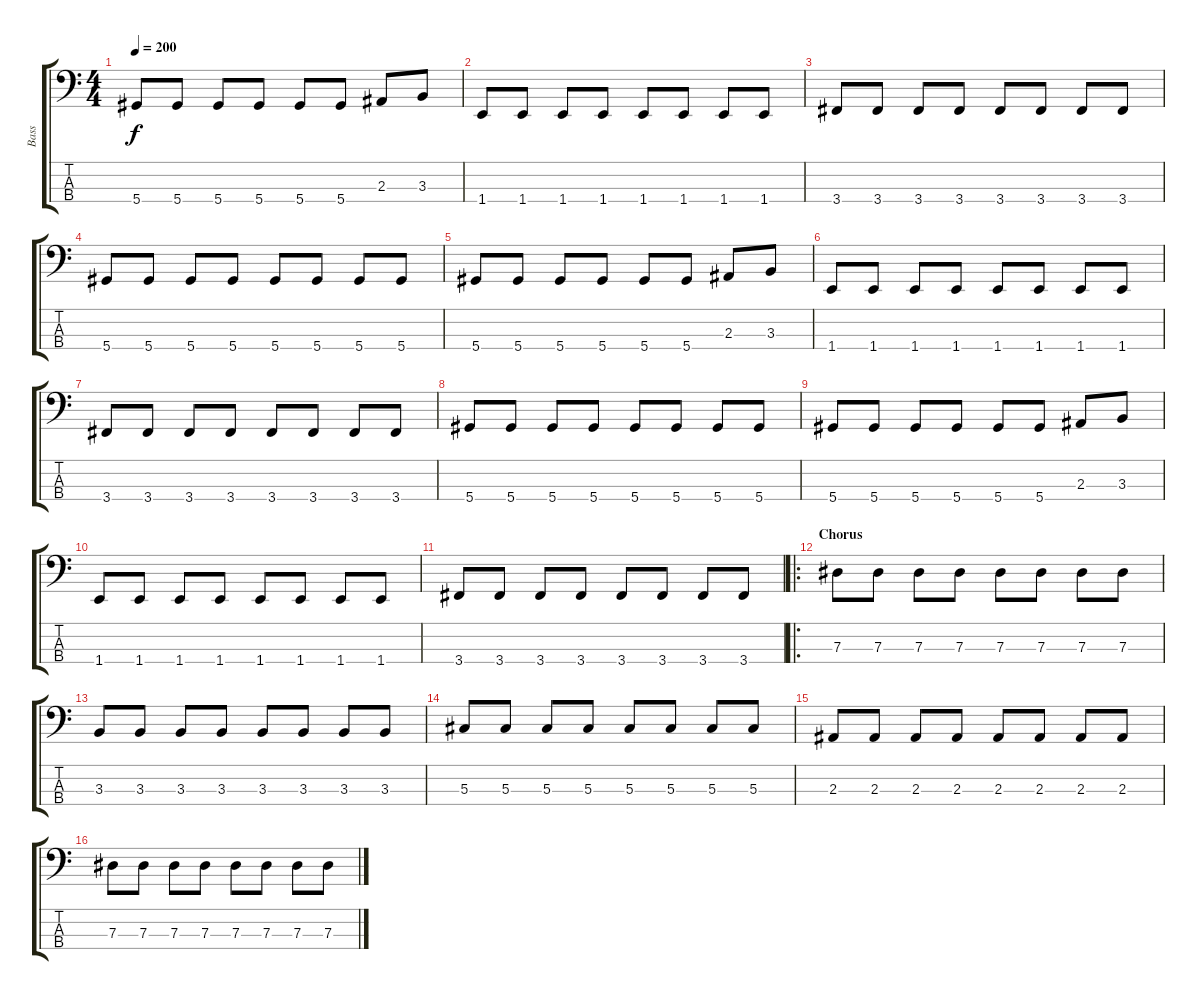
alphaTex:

\track ("Bass" "Bass") {instrument electricbassfinger}
\staff {score tabs}
\tuning (Gb2 Db2 Ab1 Eb1) {hide}
\ts (4 4)
\tempo 200
\clef f4
\ks c
5.4.8{dy f} 5.4.8 5.4.8 5.4.8 5.4.8 5.4.8 2.3.8 3.3.8 |
1.4.8 1.4.8 1.4.8 1.4.8 1.4.8 1.4.8 1.4.8 1.4.8 |
3.4.8 3.4.8 3.4.8 3.4.8 3.4.8 3.4.8 3.4.8 3.4.8 |
5.4.8 5.4.8 5.4.8 5.4.8 5.4.8 5.4.8 5.4.8 5.4.8 |
5.4.8 5.4.8 5.4.8 5.4.8 5.4.8 5.4.8 2.3.8 3.3.8 |
1.4.8 1.4.8 1.4.8 1.4.8 1.4.8 1.4.8 1.4.8 1.4.8 |
3.4.8 3.4.8 3.4.8 3.4.8 3.4.8 3.4.8 3.4.8 3.4.8 |
5.4.8 5.4.8 5.4.8 5.4.8 5.4.8 5.4.8 5.4.8 5.4.8 |
5.4.8 5.4.8 5.4.8 5.4.8 5.4.8 5.4.8 2.3.8 3.3.8 |
1.4.8 1.4.8 1.4.8 1.4.8 1.4.8 1.4.8 1.4.8 1.4.8 |
3.4.8 3.4.8 3.4.8 3.4.8 3.4.8 3.4.8 3.4.8 3.4.8 |
\ro
\section ("" "Chorus")
7.3.8 7.3.8 7.3.8 7.3.8 7.3.8 7.3.8 7.3.8 7.3.8 |
3.3.8 3.3.8 3.3.8 3.3.8 3.3.8 3.3.8 3.3.8 3.3.8 |
5.3.8 5.3.8 5.3.8 5.3.8 5.3.8 5.3.8 5.3.8 5.3.8 |
2.3.8 2.3.8 2.3.8 2.3.8 2.3.8 2.3.8 2.3.8 2.3.8 |
7.3.8 7.3.8 7.3.8 7.3.8 7.3.8 7.3.8 7.3.8 7.3.8
